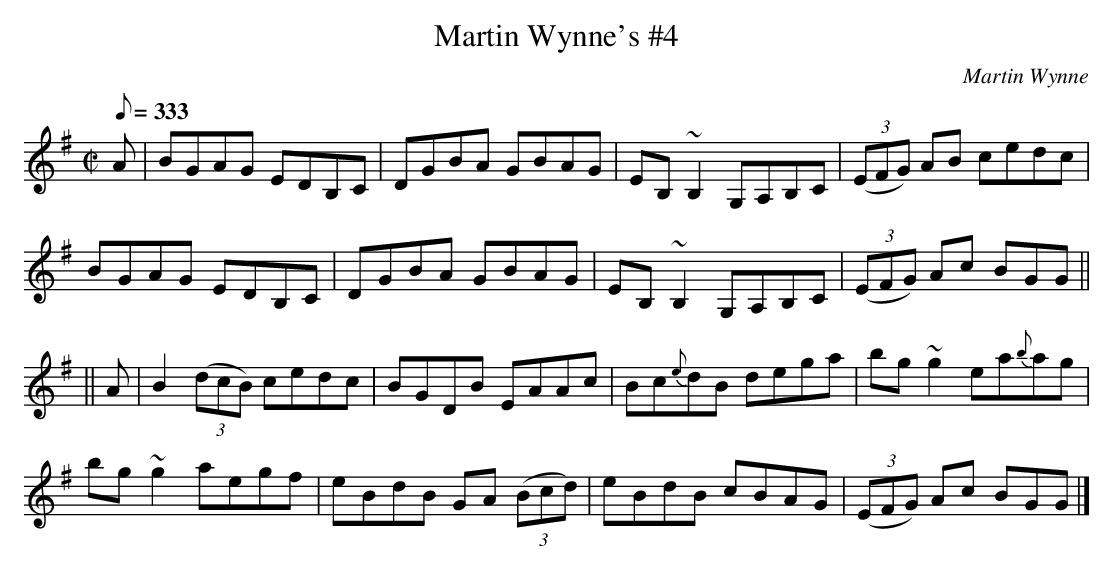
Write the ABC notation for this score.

X:1
T:Martin Wynne's #4
C:Martin Wynne
L:1/8
Q:333
M:C|
K:G
A|BGAG EDB,C|DGBA GBAG|EB, ~B,2 G,A,B,C|(3(EFG) AB cedc|
BGAG EDB,C|DGBA GBAG|EB, ~B,2 G,A,B,C|(3(EFG) Ac BGG||
||A|B2 (3(dcB) cedc|BGDB EAAc|Bc{e}dB dega|bg ~g2ea{b}ag|
bg ~g2 aegf|eBdB GA (3(Bcd)|eBdB cBAG|(3(EFG) Ac BGG|]
